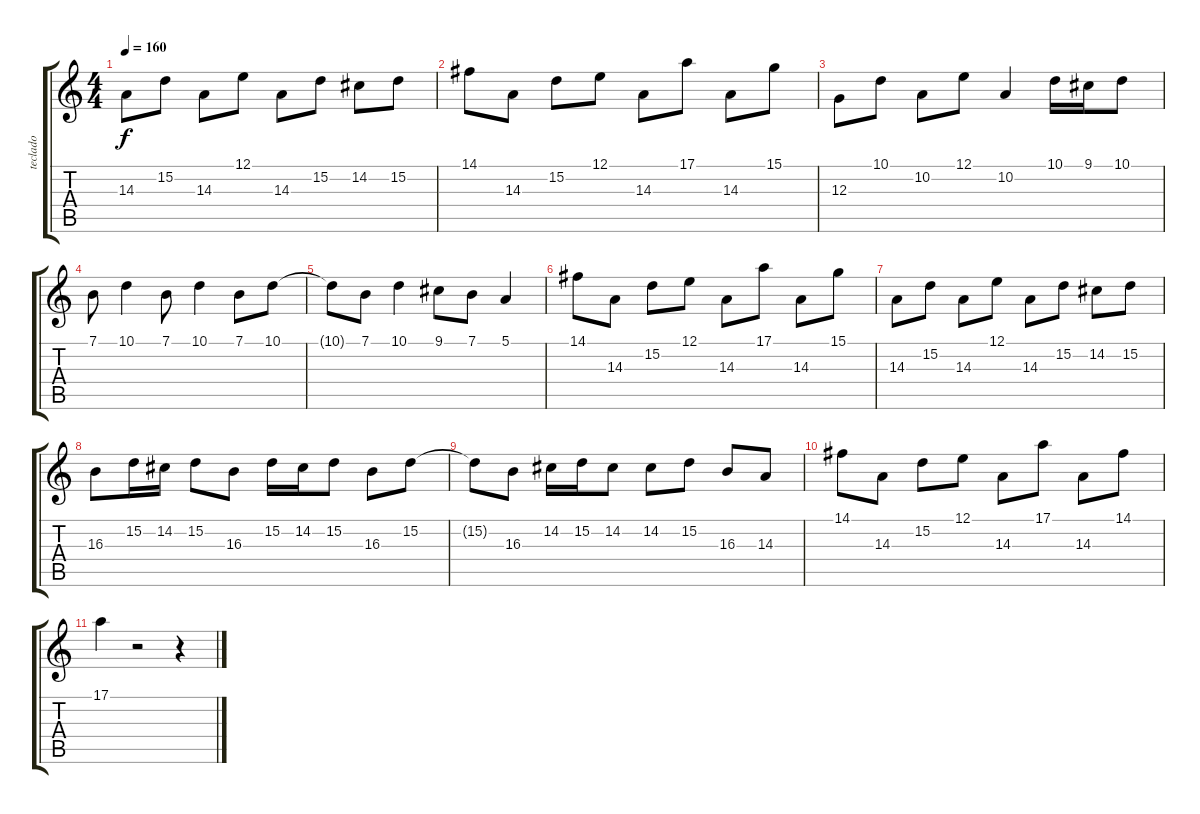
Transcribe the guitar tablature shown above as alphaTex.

\track ("teclado" "teclado") {instrument stringensemble1}
\staff {score tabs}
\tuning (E4 B3 G3 D3 A2 E2) {hide}
\ts (4 4)
\tempo 160
\clef g2
\ks c
14.3.8{dy f} 15.2.8 14.3.8 12.1.8 14.3.8 15.2.8 14.2.8 15.2.8 |
14.1.8 14.3.8 15.2.8 12.1.8 14.3.8 17.1.8 14.3.8 15.1.8 |
12.3.8 10.1.8 10.2.8 12.1.8 10.2.4 10.1.16 9.1.16 10.1.8 |
7.1.8 10.1.4 7.1.8 10.1.4 7.1.8 10.1.8 |
10.1{t}.8 7.1.8 10.1.4 9.1.8 7.1.8 5.1.4 |
14.1.8 14.3.8 15.2.8 12.1.8 14.3.8 17.1.8 14.3.8 15.1.8 |
14.3.8 15.2.8 14.3.8 12.1.8 14.3.8 15.2.8 14.2.8 15.2.8 |
16.3.8 15.2.16 14.2.16 15.2.8 16.3.8 15.2.16 14.2.16 15.2.8 16.3.8 15.2.8 |
15.2{t}.8 16.3.8 14.2.16 15.2.16 14.2.8 14.2.8 15.2.8 16.3.8 14.3.8 |
14.1.8 14.3.8 15.2.8 12.1.8 14.3.8 17.1.8 14.3.8 14.1.8 |
17.1.4 r.2 r.4
